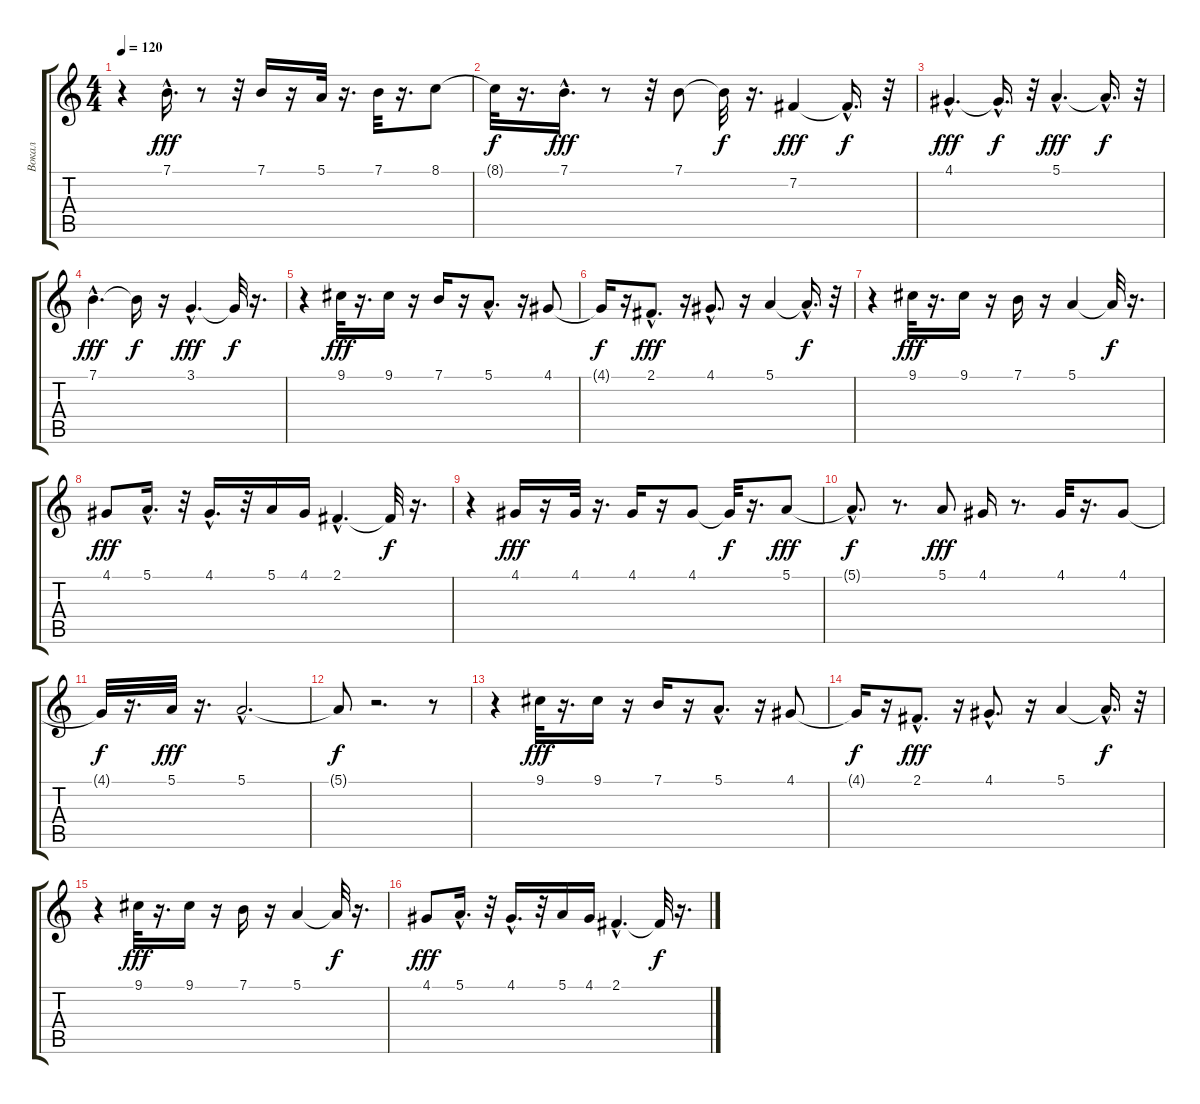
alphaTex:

\track ("Вокал" "Вокал") {instrument fx5brightness}
\staff {score tabs}
\tuning (E4 B3 G3 D3 A2 E2) {hide}
\ts (4 4)
\tempo 120
\clef g2
\ks c
r.4{dy f} 7.1{hac}.16{d dy fff} r.8 r.32 7.1.16 r.16 5.1.32 r.16{d} 7.1.32 r.16{d} 8.1.8 |
8.1{t}.32{dy f} r.16{d} 7.1{hac}.16{d dy fff} r.8 r.32 7.1.8 7.1{t}.32{dy f} r.16{d} 7.2.4{dy fff} 7.2{hac t}.16{d dy f} r.32 |
4.1{hac}.4{d dy fff} 4.1{hac t}.16{d dy f} r.32 5.1{hac}.4{d dy fff} 5.1{hac t}.16{d dy f} r.32 |
7.1{hac}.4{d dy fff} 7.1{t}.16{dy f} r.16 3.1{hac}.4{d dy fff} 3.1{t}.32{dy f} r.16{d} |
r.4 9.1.32{dy fff} r.16{d} 9.1.16 r.16 7.1.16 r.16 5.1{hac}.8{d} r.16 4.1.8 |
4.1{t}.16{dy f} r.16 2.1{hac}.8{d dy fff} r.16 4.1{hac}.8{d} r.16 5.1.4 5.1{hac t}.16{d dy f} r.32 |
r.4 9.1.32{dy fff} r.16{d} 9.1.16 r.16 7.1.16 r.16 5.1.4 5.1{t}.32{dy f} r.16{d} |
4.1.8{dy fff} 5.1{hac}.16{d} r.32 4.1{hac}.16{d} r.32 5.1.16 4.1.16 2.1{hac}.4{d} 2.1{t}.32{dy f} r.16{d} |
r.4 4.1.16{dy fff} r.16 4.1.32 r.16{d} 4.1.16 r.16 4.1.8 4.1{t}.32{dy f} r.16{d} 5.1.8{dy fff} |
5.1{hac t}.8{d dy f} r.8{d} 5.1.8{dy fff} 4.1.16 r.8{d} 4.1.32 r.16{d} 4.1.8 |
4.1{t}.32{dy f} r.16{d} 5.1.32{dy fff} r.16{d} 5.1{hac}.2{d} |
5.1{t}.8{dy f} r.2{d} r.8 |
r.4 9.1.32{dy fff} r.16{d} 9.1.16 r.16 7.1.16 r.16 5.1{hac}.8{d} r.16 4.1.8 |
4.1{t}.16{dy f} r.16 2.1{hac}.8{d dy fff} r.16 4.1{hac}.8{d} r.16 5.1.4 5.1{hac t}.16{d dy f} r.32 |
r.4 9.1.32{dy fff} r.16{d} 9.1.16 r.16 7.1.16 r.16 5.1.4 5.1{t}.32{dy f} r.16{d} |
4.1.8{dy fff} 5.1{hac}.16{d} r.32 4.1{hac}.16{d} r.32 5.1.16 4.1.16 2.1{hac}.4{d} 2.1{t}.32{dy f} r.16{d}
